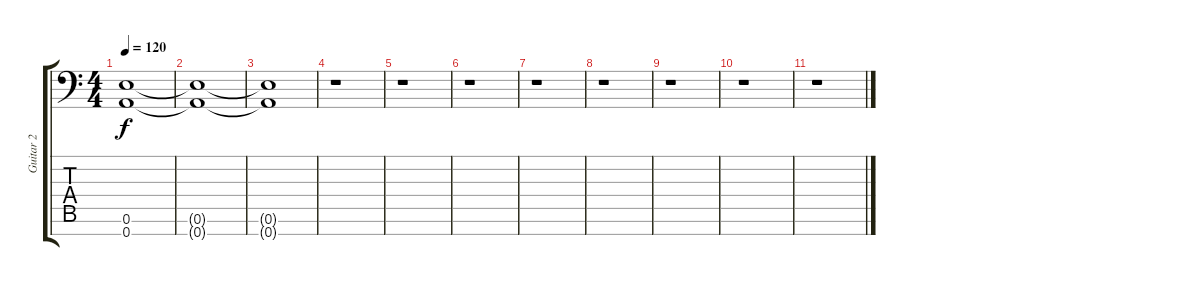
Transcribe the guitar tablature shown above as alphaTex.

\track ("Guitar 2" "Guitar 2") {instrument distortionguitar}
\staff {score tabs}
\tuning (E4 B3 G3 D3 A2 E2 A1) {hide}
\ts (4 4)
\tempo 120
\clef f4
\ks c
(0.6{t} 0.7{t}).1{dy f} |
(0.6{t} 0.7{t}).1 |
(0.6{t} 0.7{t}).1 |
r.1 |
r.1 |
r.1 |
r.1 |
r.1 |
r.1 |
r.1 |
r.1
